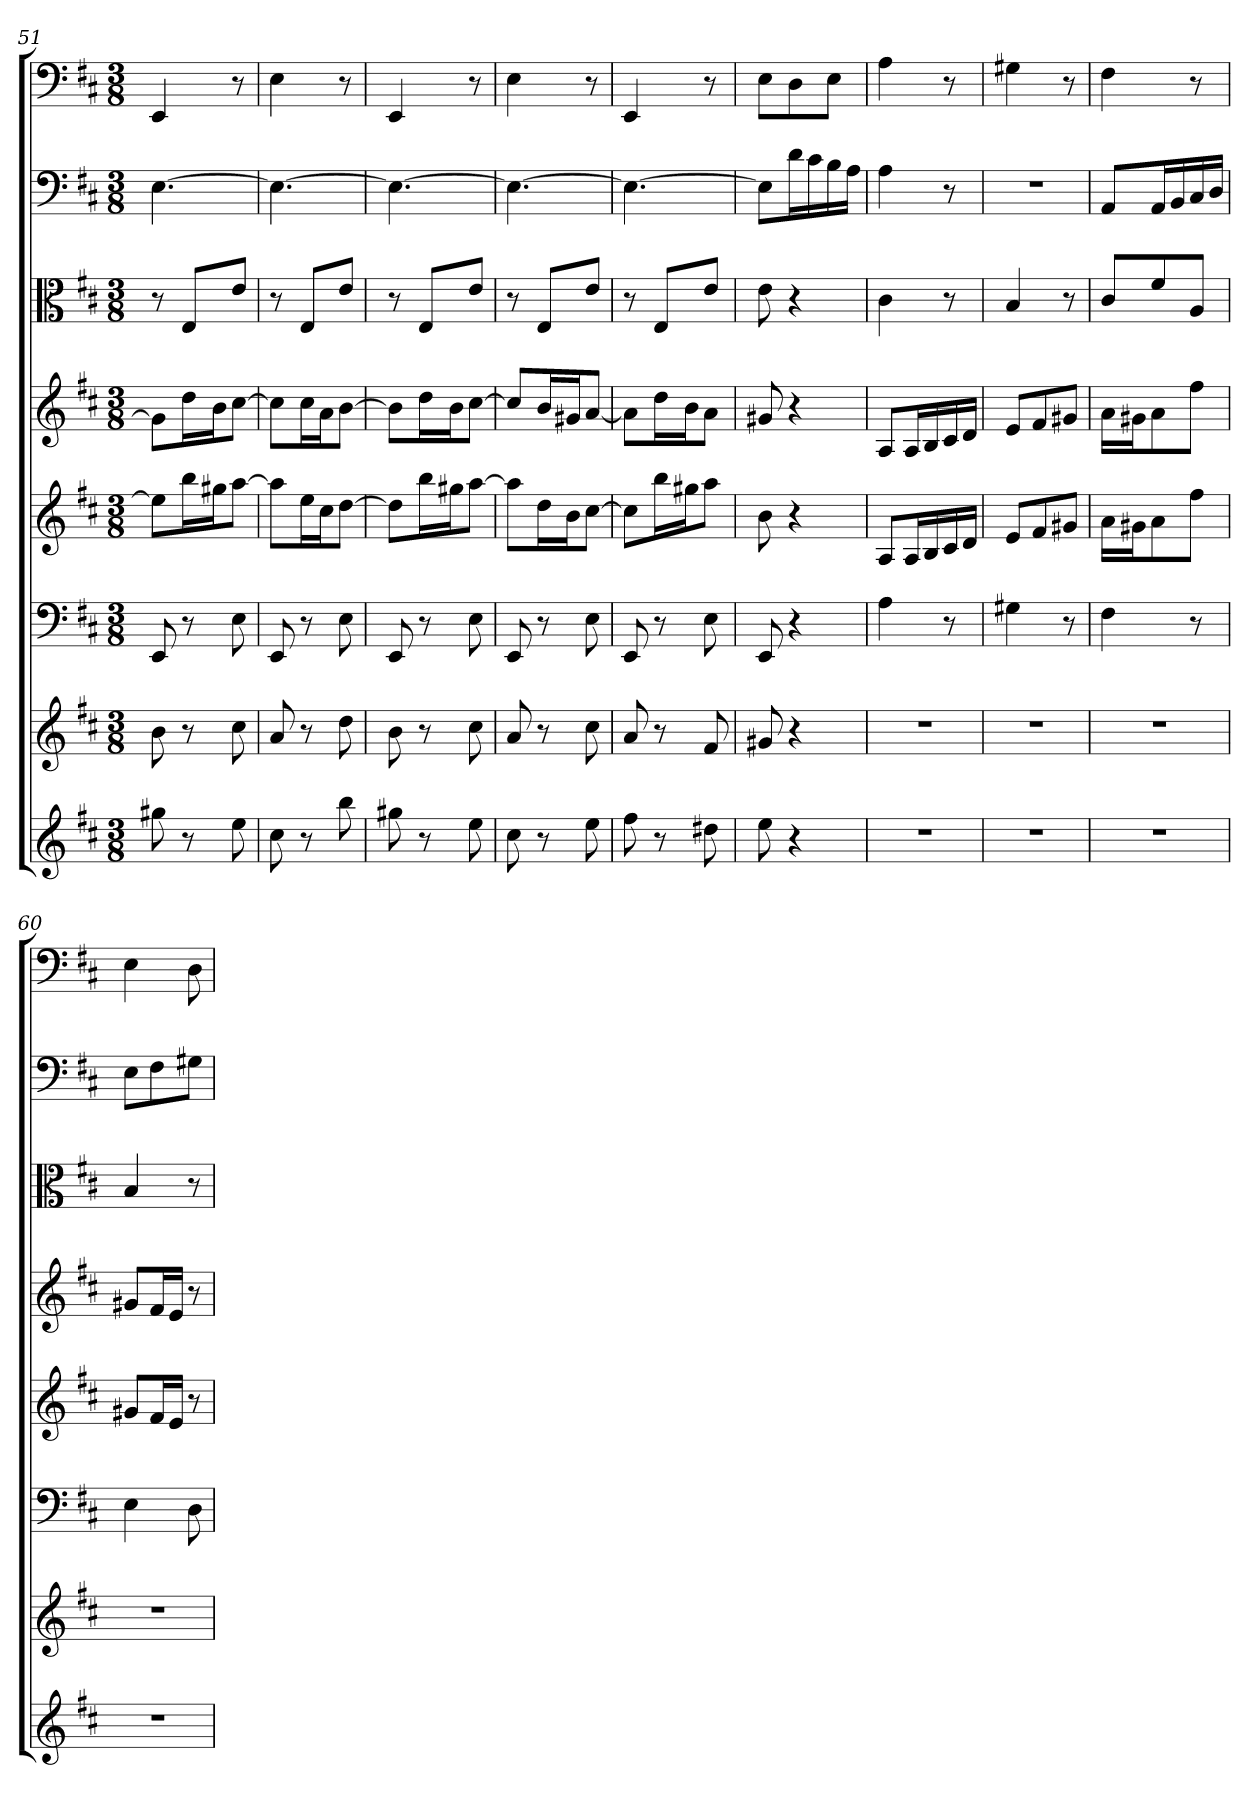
**kern	**kern	**kern	**kern	**kern	**kern	**kern	**kern
*part8	*part7	*part6	*part5	*part4	*part3	*part2	*part1
*staff8	*staff7	*staff6	*staff5	*staff4	*staff3	*staff2	*staff1
*	*	*clefF4	*	*	*clefC3	*clefF4	*clefF4
*k[f#c#]	*k[f#c#]	*k[f#c#]	*k[f#c#]	*k[f#c#]	*k[f#c#]	*k[f#c#]	*k[f#c#]
*D:	*D:	*D:	*D:	*D:	*D:	*D:	*D:
*M3/8	*M3/8	*M3/8	*M3/8	*M3/8	*M3/8	*M3/8	*M3/8
=51	=51	=51	=51	=51	=51	=51	=51
8gg#X	8b	8EE	8eeL]	8g#L]	8r	[4.E	4EE
8r	8r	8r	16bbL	16ddL	8E/L	.	.
.	.	.	16gg#XJ	16bJ	.	.	.
8ee	8cc#	8E	[8aaJ	[8cc#J	8e/J	.	8r
=52	=52	=52	=52	=52	=52	=52	=52
8cc#	8a	8EE	8aaL]	8cc#L]	8r	4.E_	4E
8r	8r	8r	16eeL	16cc#L	8E/L	.	.
.	.	.	16cc#J	16aJ	.	.	.
8bb	8dd	8E	[8ddJ	[8bJ	8e/J	.	8r
=53	=53	=53	=53	=53	=53	=53	=53
8gg#X	8b	8EE	8ddL]	8bL]	8r	4.E_	4EE
8r	8r	8r	16bbL	16ddL	8E/L	.	.
.	.	.	16gg#XJ	16bJ	.	.	.
8ee	8cc#	8E	[8aaJ	[8cc#J	8e/J	.	8r
=54	=54	=54	=54	=54	=54	=54	=54
8cc#	8a	8EE	8aaL]	8cc#L]	8r	4.E_	4E
8r	8r	8r	16ddL	16bL	8E/L	.	.
.	.	.	16bJ	16g#XJ	.	.	.
8ee	8cc#	8E	[8cc#J	[8aJ	8e/J	.	8r
=55	=55	=55	=55	=55	=55	=55	=55
8ff#	8a	8EE	8cc#L]	8aL]	8r	4.E_	4EE
8r	8r	8r	16bbL	16ddL	8E/L	.	.
.	.	.	16gg#XJ	16bJ	.	.	.
8dd#X	8f#	8E	8aaJ	8aJ	8e/J	.	8r
=56	=56	=56	=56	=56	=56	=56	=56
8ee	8g#X	8EE	8b	8g#X	8e	8E\L]	8E\L
4r	4r	4r	4r	4r	4r	16d\L	8D\
.	.	.	.	.	.	16c#\	.
.	.	.	.	.	.	16B\	8E\J
.	.	.	.	.	.	16A\JJ	.
=57	=57	=57	=57	=57	=57	=57	=57
4.r	4.r	4A	8AL	8AL	4c#	4A	4A
.	.	.	16AL	16AL	.	.	.
.	.	.	16B	16B	.	.	.
.	.	8r	16c#	16c#	8r	8r	8r
.	.	.	16dJJ	16dJJ	.	.	.
=58	=58	=58	=58	=58	=58	=58	=58
4.r	4.r	4G#X	8eL	8eL	4B	4.r	4G#X
.	.	.	8f#	8f#	.	.	.
.	.	8r	8g#XJ	8g#XJ	8r	.	8r
=59	=59	=59	=59	=59	=59	=59	=59
4.r	4.r	4F#	16aLL	16aLL	8c#/L	8AA/L	4F#
.	.	.	16g#XJ	16g#XJ	.	.	.
.	.	.	8a	8a	8f#/	16AA/L	.
.	.	.	.	.	.	16BB/	.
.	.	8r	8ff#J	8ff#J	8A/J	16C#/	8r
.	.	.	.	.	.	16D/JJ	.
=60	=60	=60	=60	=60	=60	=60	=60
4.r	4.r	4E	8g#XL	8g#XL	4B	8E\L	4E
.	.	.	16f#L	16f#L	.	8F#\	.
.	.	.	16eJJ	16eJJ	.	.	.
.	.	8D	8r	8r	8r	8G#X\J	8D
=	=	=	=	=	=	=	=
*-	*-	*-	*-	*-	*-	*-	*-
